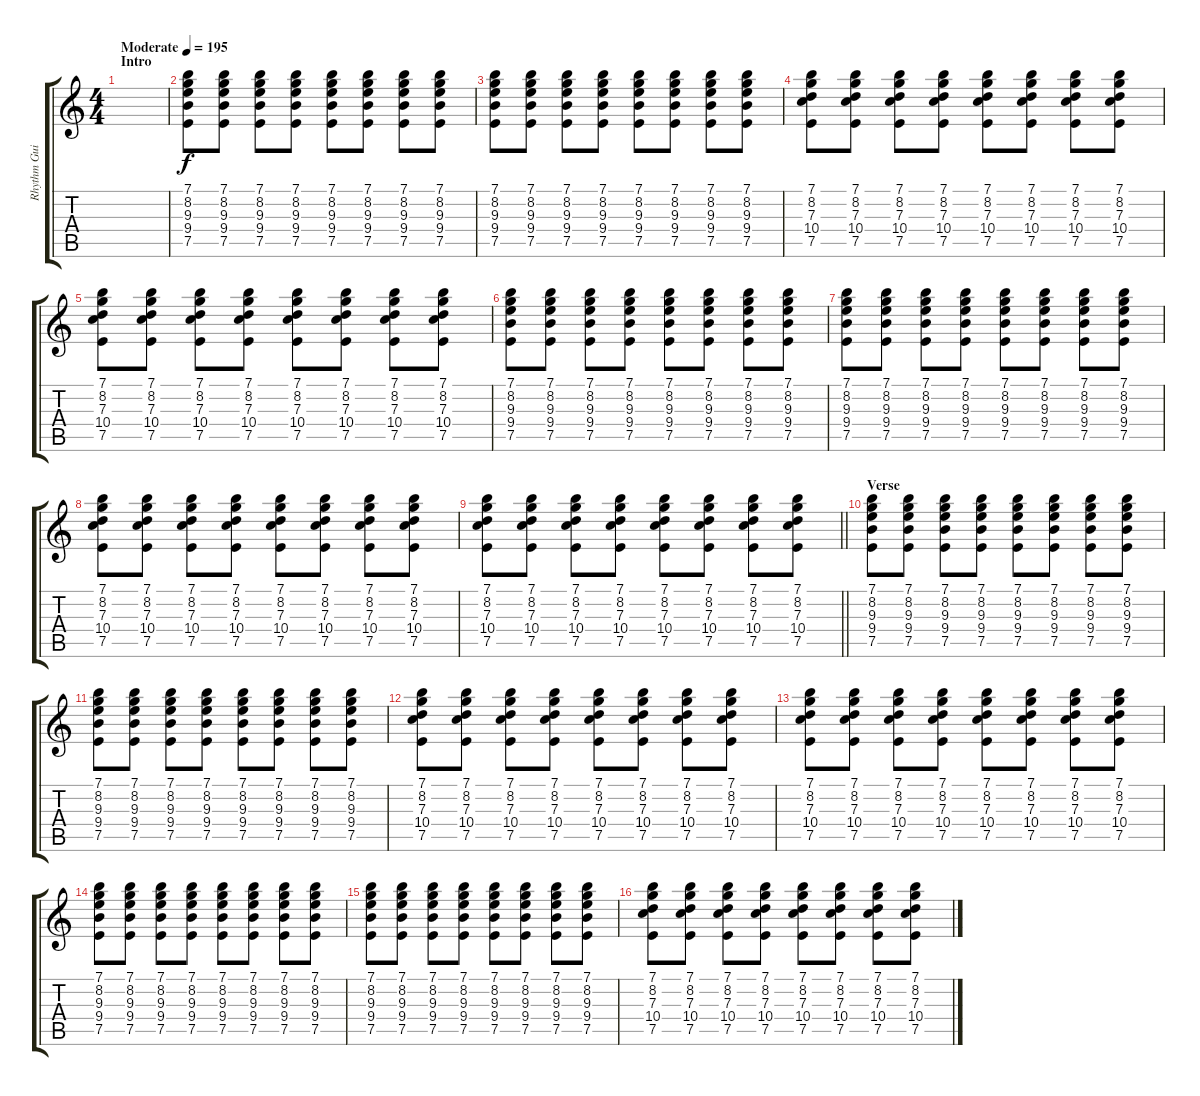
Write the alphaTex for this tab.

\track ("Rhythm Guitar" "Rhythm Gui") {instrument overdrivenguitar}
\staff {score tabs}
\tuning (E4 B3 G3 D3 A2 D2) {hide}
\ts (4 4)
\section ("" "Intro")
\tempo (195 "Moderate")
\clef g2
\ks c
|
(7.1 8.2 9.3 9.4 7.5).8 (7.1 8.2 9.3 9.4 7.5).8 (7.1 8.2 9.3 9.4 7.5).8 (7.1 8.2 9.3 9.4 7.5).8 (7.1 8.2 9.3 9.4 7.5).8 (7.1 8.2 9.3 9.4 7.5).8 (7.1 8.2 9.3 9.4 7.5).8 (7.1 8.2 9.3 9.4 7.5).8 |
(7.1 8.2 9.3 9.4 7.5).8 (7.1 8.2 9.3 9.4 7.5).8 (7.1 8.2 9.3 9.4 7.5).8 (7.1 8.2 9.3 9.4 7.5).8 (7.1 8.2 9.3 9.4 7.5).8 (7.1 8.2 9.3 9.4 7.5).8 (7.1 8.2 9.3 9.4 7.5).8 (7.1 8.2 9.3 9.4 7.5).8 |
(7.1 8.2 7.3 10.4 7.5).8 (7.1 8.2 7.3 10.4 7.5).8 (7.1 8.2 7.3 10.4 7.5).8 (7.1 8.2 7.3 10.4 7.5).8 (7.1 8.2 7.3 10.4 7.5).8 (7.1 8.2 7.3 10.4 7.5).8 (7.1 8.2 7.3 10.4 7.5).8 (7.1 8.2 7.3 10.4 7.5).8 |
(7.1 8.2 7.3 10.4 7.5).8 (7.1 8.2 7.3 10.4 7.5).8 (7.1 8.2 7.3 10.4 7.5).8 (7.1 8.2 7.3 10.4 7.5).8 (7.1 8.2 7.3 10.4 7.5).8 (7.1 8.2 7.3 10.4 7.5).8 (7.1 8.2 7.3 10.4 7.5).8 (7.1 8.2 7.3 10.4 7.5).8 |
(7.1 8.2 9.3 9.4 7.5).8 (7.1 8.2 9.3 9.4 7.5).8 (7.1 8.2 9.3 9.4 7.5).8 (7.1 8.2 9.3 9.4 7.5).8 (7.1 8.2 9.3 9.4 7.5).8 (7.1 8.2 9.3 9.4 7.5).8 (7.1 8.2 9.3 9.4 7.5).8 (7.1 8.2 9.3 9.4 7.5).8 |
(7.1 8.2 9.3 9.4 7.5).8 (7.1 8.2 9.3 9.4 7.5).8 (7.1 8.2 9.3 9.4 7.5).8 (7.1 8.2 9.3 9.4 7.5).8 (7.1 8.2 9.3 9.4 7.5).8 (7.1 8.2 9.3 9.4 7.5).8 (7.1 8.2 9.3 9.4 7.5).8 (7.1 8.2 9.3 9.4 7.5).8 |
(7.1 8.2 7.3 10.4 7.5).8 (7.1 8.2 7.3 10.4 7.5).8 (7.1 8.2 7.3 10.4 7.5).8 (7.1 8.2 7.3 10.4 7.5).8 (7.1 8.2 7.3 10.4 7.5).8 (7.1 8.2 7.3 10.4 7.5).8 (7.1 8.2 7.3 10.4 7.5).8 (7.1 8.2 7.3 10.4 7.5).8 |
\barLineRight lightlight
(7.1 8.2 7.3 10.4 7.5).8 (7.1 8.2 7.3 10.4 7.5).8 (7.1 8.2 7.3 10.4 7.5).8 (7.1 8.2 7.3 10.4 7.5).8 (7.1 8.2 7.3 10.4 7.5).8 (7.1 8.2 7.3 10.4 7.5).8 (7.1 8.2 7.3 10.4 7.5).8 (7.1 8.2 7.3 10.4 7.5).8 |
\section ("" "Verse")
(7.1 8.2 9.3 9.4 7.5).8 (7.1 8.2 9.3 9.4 7.5).8 (7.1 8.2 9.3 9.4 7.5).8 (7.1 8.2 9.3 9.4 7.5).8 (7.1 8.2 9.3 9.4 7.5).8 (7.1 8.2 9.3 9.4 7.5).8 (7.1 8.2 9.3 9.4 7.5).8 (7.1 8.2 9.3 9.4 7.5).8 |
(7.1 8.2 9.3 9.4 7.5).8 (7.1 8.2 9.3 9.4 7.5).8 (7.1 8.2 9.3 9.4 7.5).8 (7.1 8.2 9.3 9.4 7.5).8 (7.1 8.2 9.3 9.4 7.5).8 (7.1 8.2 9.3 9.4 7.5).8 (7.1 8.2 9.3 9.4 7.5).8 (7.1 8.2 9.3 9.4 7.5).8 |
(7.1 8.2 7.3 10.4 7.5).8 (7.1 8.2 7.3 10.4 7.5).8 (7.1 8.2 7.3 10.4 7.5).8 (7.1 8.2 7.3 10.4 7.5).8 (7.1 8.2 7.3 10.4 7.5).8 (7.1 8.2 7.3 10.4 7.5).8 (7.1 8.2 7.3 10.4 7.5).8 (7.1 8.2 7.3 10.4 7.5).8 |
(7.1 8.2 7.3 10.4 7.5).8 (7.1 8.2 7.3 10.4 7.5).8 (7.1 8.2 7.3 10.4 7.5).8 (7.1 8.2 7.3 10.4 7.5).8 (7.1 8.2 7.3 10.4 7.5).8 (7.1 8.2 7.3 10.4 7.5).8 (7.1 8.2 7.3 10.4 7.5).8 (7.1 8.2 7.3 10.4 7.5).8 |
(7.1 8.2 9.3 9.4 7.5).8 (7.1 8.2 9.3 9.4 7.5).8 (7.1 8.2 9.3 9.4 7.5).8 (7.1 8.2 9.3 9.4 7.5).8 (7.1 8.2 9.3 9.4 7.5).8 (7.1 8.2 9.3 9.4 7.5).8 (7.1 8.2 9.3 9.4 7.5).8 (7.1 8.2 9.3 9.4 7.5).8 |
(7.1 8.2 9.3 9.4 7.5).8 (7.1 8.2 9.3 9.4 7.5).8 (7.1 8.2 9.3 9.4 7.5).8 (7.1 8.2 9.3 9.4 7.5).8 (7.1 8.2 9.3 9.4 7.5).8 (7.1 8.2 9.3 9.4 7.5).8 (7.1 8.2 9.3 9.4 7.5).8 (7.1 8.2 9.3 9.4 7.5).8 |
(7.1 8.2 7.3 10.4 7.5).8 (7.1 8.2 7.3 10.4 7.5).8 (7.1 8.2 7.3 10.4 7.5).8 (7.1 8.2 7.3 10.4 7.5).8 (7.1 8.2 7.3 10.4 7.5).8 (7.1 8.2 7.3 10.4 7.5).8 (7.1 8.2 7.3 10.4 7.5).8 (7.1 8.2 7.3 10.4 7.5).8
